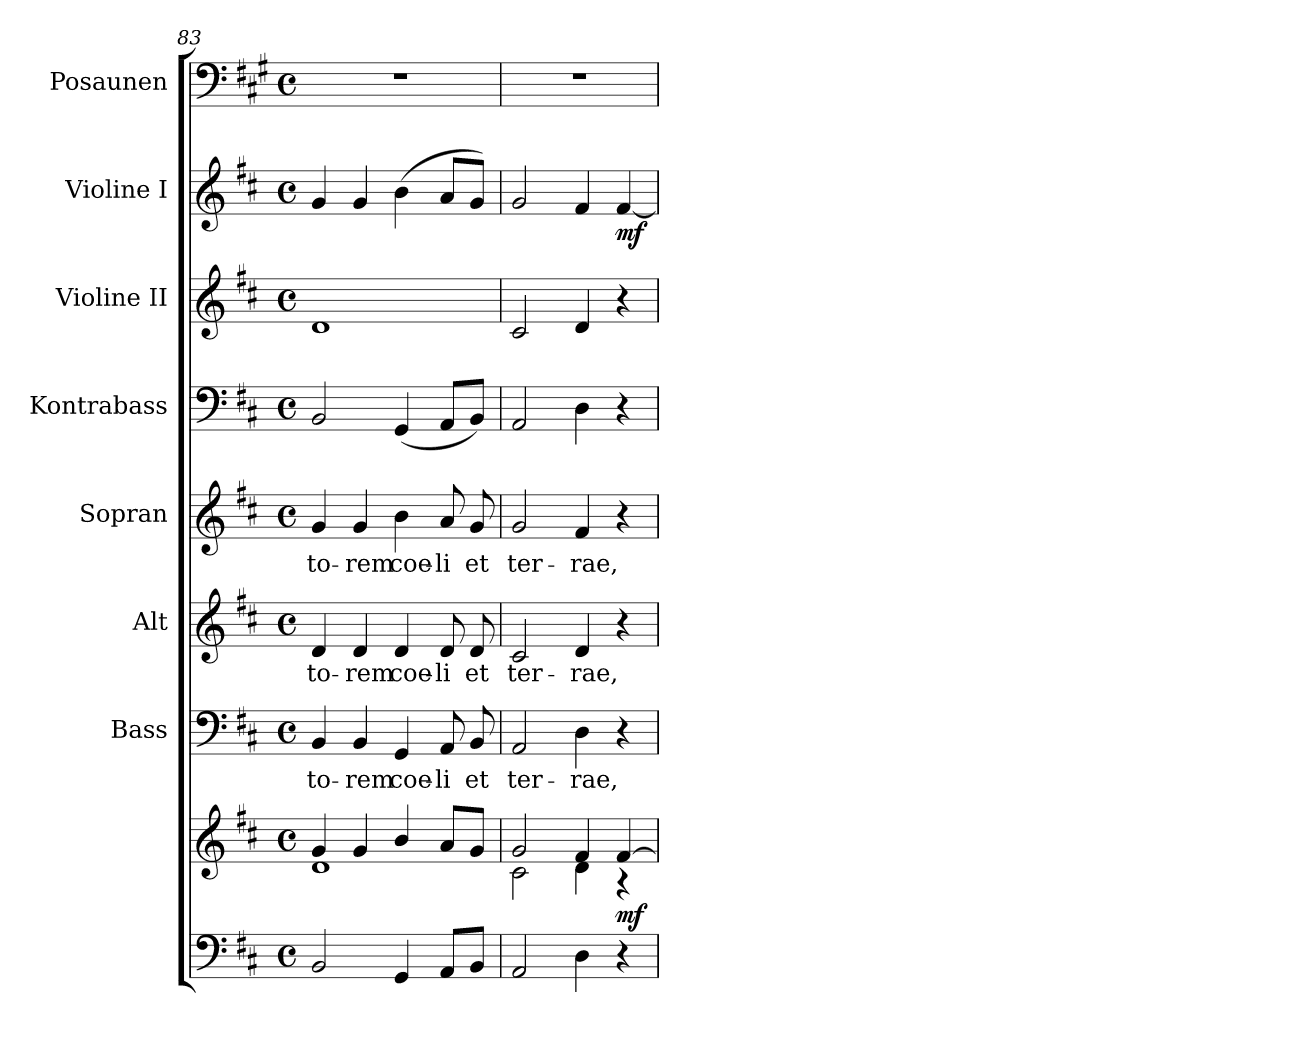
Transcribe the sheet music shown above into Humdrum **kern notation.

**kern	**kern	**dynam	**kern	**text	**kern	**text	**kern	**text	**kern	**kern	**kern	**dynam	**kern
*part8	*part8	*part8	*part7	*part7	*part6	*part6	*part5	*part5	*part4	*part3	*part2	*part2	*part1
*staff9	*staff8	*staff8/9	*staff7	*staff7	*staff6	*staff6	*staff5	*staff5	*staff4	*staff3	*staff2	*staff2	*staff1
*	*	*	*I"Bass	*	*I"Alt	*	*I"Sopran	*	*I"Kontrabass	*I"Violine II	*I"Violine I	*	*I"Posaunen
*	*	*	*I'B.	*	*I'A.	*	*I'S.	*	*I'Kb.	*I'Vl. II	*I'Vl. I	*	*I'Pos.
*clefF4	*clefG2	*	*clefF4	*	*clefG2	*	*clefG2	*	*clefF4	*clefG2	*clefG2	*	*clefF4
*	*	*	*	*	*	*	*	*	*ITrd7c12	*	*	*	*ITrd4c7
*k[f#c#]	*k[f#c#]	*	*k[f#c#]	*	*k[f#c#]	*	*k[f#c#]	*	*k[f#c#]	*k[f#c#]	*k[f#c#]	*	*k[f#c#]
*D:	*D:	*	*D:	*	*D:	*	*D:	*	*D:	*D:	*D:	*	*D:
*M4/4	*M4/4	*	*M4/4	*	*M4/4	*	*M4/4	*	*M4/4	*M4/4	*M4/4	*	*M4/4
*met(c)	*met(c)	*	*met(c)	*	*met(c)	*	*met(c)	*	*met(c)	*met(c)	*met(c)	*	*met(c)
=83	=83	=83	=83	=83	=83	=83	=83	=83	=83	=83	=83	=83	=83
*	*^	*	*	*	*	*	*	*	*	*	*	*	*
!	!	!	!	!	!LO:LY:b	!	!LO:LY:b	!	!LO:LY:b	!	!	!	!	!
2BB/	4g/	1d	.	4BB/	-to-	4d/	-to-	4g/	-to-	2BBB/	1d	4g/	.	1r
!	!	!	!	!	!LO:LY:b	!	!LO:LY:b	!	!LO:LY:b	!	!	!	!	!
.	4g/	.	.	4BB/	-rem	4d/	-rem	4g/	-rem	.	.	4g/	.	.
!	!	!	!	!	!LO:LY:b	!	!LO:LY:b	!	!LO:LY:b	!	!	!	!	!
4GG/	4b/	.	.	4GG/	coe-	4d/	coe-	4b\	coe-	(<4GGG/	.	(>4b\	.	.
!	!	!	!	!	!LO:LY:b	!	!LO:LY:b	!	!LO:LY:b	!	!	!	!	!
8AA/L	8a/L	.	.	8AA/	-li	8d/	-li	8a/	-li	8AAA/L	.	8a/L	.	.
!	!	!	!	!	!LO:LY:b	!	!LO:LY:b	!	!LO:LY:b	!	!	!	!	!
8BB/J	8g/J	.	.	8BB/	et	8d/	et	8g/	et	8BBB/J)	.	8g/J)	.	.
=84	=84	=84	=84	=84	=84	=84	=84	=84	=84	=84	=84	=84	=84	=84
!	!	!	!	!	!LO:LY:b	!	!LO:LY:b	!	!LO:LY:b	!	!	!	!	!
2AA/	2g/	2c#\	.	2AA/	ter-	2c#/	ter-	2g/	ter-	2AAA/	2c#/	2g/	.	1r
!	!	!	!	!	!LO:LY:b	!	!LO:LY:b	!	!LO:LY:b	!	!	!	!	!
4D\	4f#/	4d\	.	4D\	-rae,	4d/	-rae,	4f#/	-rae,	4DD\	4d/	4f#/	.	.
!	!	!	!LO:DY:b	!	!	!	!	!	!	!	!	!	!LO:DY:b	!
4r	[>4f#/	4rA	mf	4r	.	4r	.	4r	.	4r	4r	[4f#/	mf	.
*	*v	*v	*	*	*	*	*	*	*	*	*	*	*	*
=	=	=	=	=	=	=	=	=	=	=	=	=	=
*-	*-	*-	*-	*-	*-	*-	*-	*-	*-	*-	*-	*-	*-
